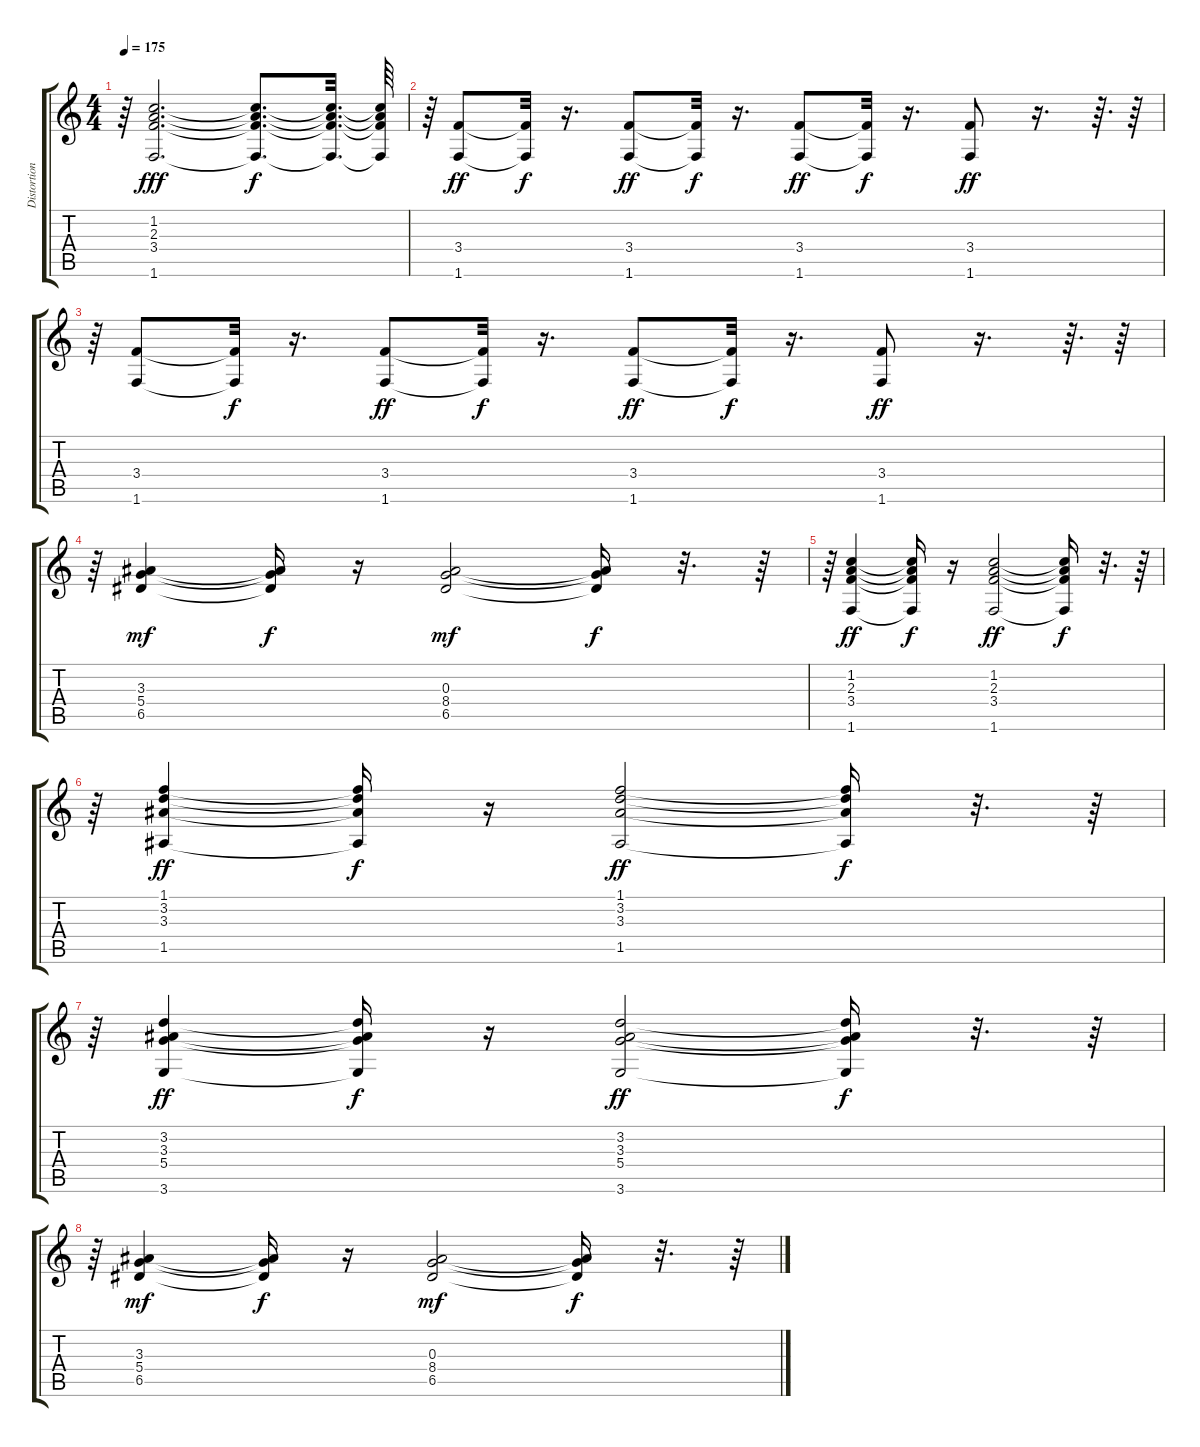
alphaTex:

\track ("Distortion" "Distortion") {instrument overdrivenguitar}
\staff {score tabs}
\tuning (E4 B3 G3 D3 A2 E2) {hide}
\ts (4 4)
\tempo 175
\clef g2
\ks c
r.64{dy f} (1.2 2.3 3.4 1.6).2{d dy fff} (1.2{t} 2.3{t} 3.4{t} 1.6{t}).8{d dy f} (1.2{t} 2.3{t} 3.4{t} 1.6{t}).32{d} (1.2{t} 2.3{t} 3.4{t} 1.6{t}).64 |
r.64 (3.4 1.6).8{dy ff} (3.4{t} 1.6{t}).32{dy f} r.16{d} (3.4 1.6).8{dy ff} (3.4{t} 1.6{t}).32{dy f} r.16{d} (3.4 1.6).8{dy ff} (3.4{t} 1.6{t}).32{dy f} r.16{d} (3.4 1.6).8{dy ff} r.16{d} r.64{d} r.64 |
r.64 (3.4 1.6).8 (3.4{t} 1.6{t}).32{dy f} r.16{d} (3.4 1.6).8{dy ff} (3.4{t} 1.6{t}).32{dy f} r.16{d} (3.4 1.6).8{dy ff} (3.4{t} 1.6{t}).32{dy f} r.16{d} (3.4 1.6).8{dy ff} r.16{d} r.64{d} r.64 |
r.64 (3.3 5.4 6.5).4{dy mf} (3.3{t} 5.4{t} 6.5{t}).16{dy f} r.16 (0.3 8.4 6.5).2{dy mf} (0.3{t} 8.4{t} 6.5{t}).16{dy f} r.32{d} r.64 |
r.64 (1.2 2.3 3.4 1.6).4{dy ff} (1.2{t} 2.3{t} 3.4{t} 1.6{t}).16{dy f} r.16 (1.2 2.3 3.4 1.6).2{dy ff} (1.2{t} 2.3{t} 3.4{t} 1.6{t}).16{dy f} r.32{d} r.64 |
r.64 (1.1 3.2 3.3 1.5).4{dy ff} (1.1{t} 3.2{t} 3.3{t} 1.5{t}).16{dy f} r.16 (1.1 3.2 3.3 1.5).2{dy ff} (1.1{t} 3.2{t} 3.3{t} 1.5{t}).16{dy f} r.32{d} r.64 |
r.64 (3.2 3.3 5.4 3.6).4{dy ff} (3.2{t} 3.3{t} 5.4{t} 3.6{t}).16{dy f} r.16 (3.2 3.3 5.4 3.6).2{dy ff} (3.2{t} 3.3{t} 5.4{t} 3.6{t}).16{dy f} r.32{d} r.64 |
r.64 (3.3 5.4 6.5).4{dy mf} (3.3{t} 5.4{t} 6.5{t}).16{dy f} r.16 (0.3 8.4 6.5).2{dy mf} (0.3{t} 8.4{t} 6.5{t}).16{dy f} r.32{d} r.64
